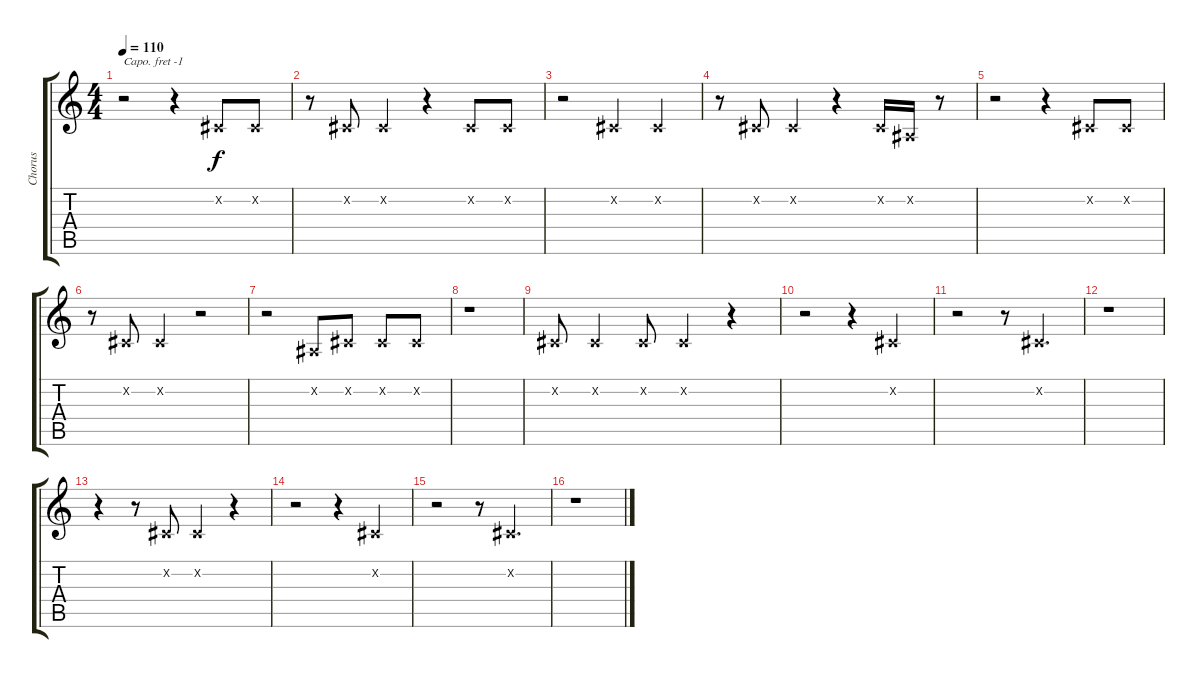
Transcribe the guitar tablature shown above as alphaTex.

\track ("Chorus" "Chorus") {instrument lead1square}
\staff {score tabs}
\capo -1
\tuning (E4 B3 G3 D3 A2 E2) {hide}
\ts (4 4)
\tempo 110
\clef g2
\ks c
r.2{dy f} r.4 3.2{x}.8 3.2{x}.8 |
r.8 3.2{x}.8 3.2{x}.4 r.4 3.2{x}.8 3.2{x}.8 |
r.2 3.2{x}.4 3.2{x}.4 |
r.8 3.2{x}.8 3.2{x}.4 r.4 3.2{x}.16 0.2{x}.16 r.8 |
r.2 r.4 3.2{x}.8 3.2{x}.8 |
r.8 3.2{x}.8 3.2{x}.4 r.2 |
r.2 0.2{x}.8 3.2{x}.8 3.2{x}.8 3.2{x}.8 |
r.1 |
3.2{x}.8 3.2{x}.4 3.2{x}.8 3.2{x}.4 r.4 |
r.2 r.4 3.2{x}.4 |
r.2 r.8 3.2{x}.4{d} |
r.1 |
r.4 r.8 3.2{x}.8 3.2{x}.4 r.4 |
r.2 r.4 3.2{x}.4 |
r.2 r.8 3.2{x}.4{d} |
r.1
